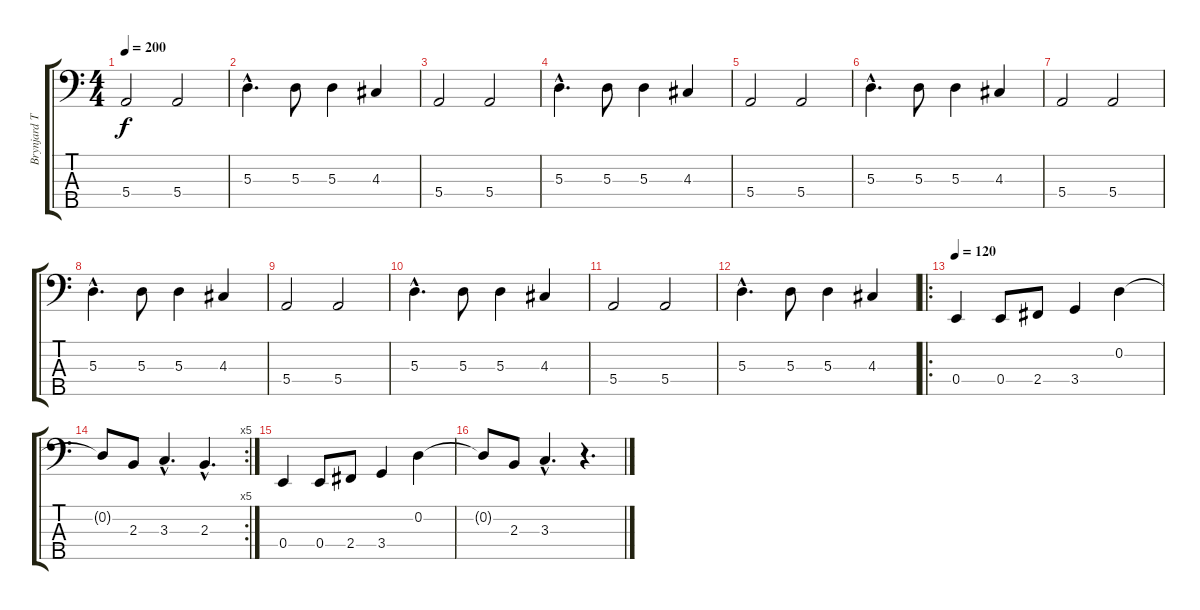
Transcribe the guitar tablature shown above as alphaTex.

\track ("Brynjard Tristan" "Brynjard T") {instrument electricbasspick}
\staff {score tabs}
\tuning (G2 D2 A1 E1 B0) {hide}
\ts (4 4)
\tempo 200
\clef f4
\ks c
5.4.2{dy f} 5.4.2 |
5.3{hac}.4{d} 5.3.8 5.3.4 4.3.4 |
5.4.2 5.4.2 |
5.3{hac}.4{d} 5.3.8 5.3.4 4.3.4 |
5.4.2 5.4.2 |
5.3{hac}.4{d} 5.3.8 5.3.4 4.3.4 |
5.4.2 5.4.2 |
5.3{hac}.4{d} 5.3.8 5.3.4 4.3.4 |
5.4.2 5.4.2 |
5.3{hac}.4{d} 5.3.8 5.3.4 4.3.4 |
5.4.2 5.4.2 |
5.3{hac}.4{d} 5.3.8 5.3.4 4.3.4 |
\ro
\tempo 120
0.4.4 0.4.8 2.4.8 3.4.4 0.2.4 |
\rc 5
0.2{t}.8 2.3.8 3.3{hac}.4{d} 2.3{hac}.4{d} |
0.4.4 0.4.8 2.4.8 3.4.4 0.2.4 |
0.2{t}.8 2.3.8 3.3{hac}.4{d} r.4{d}
